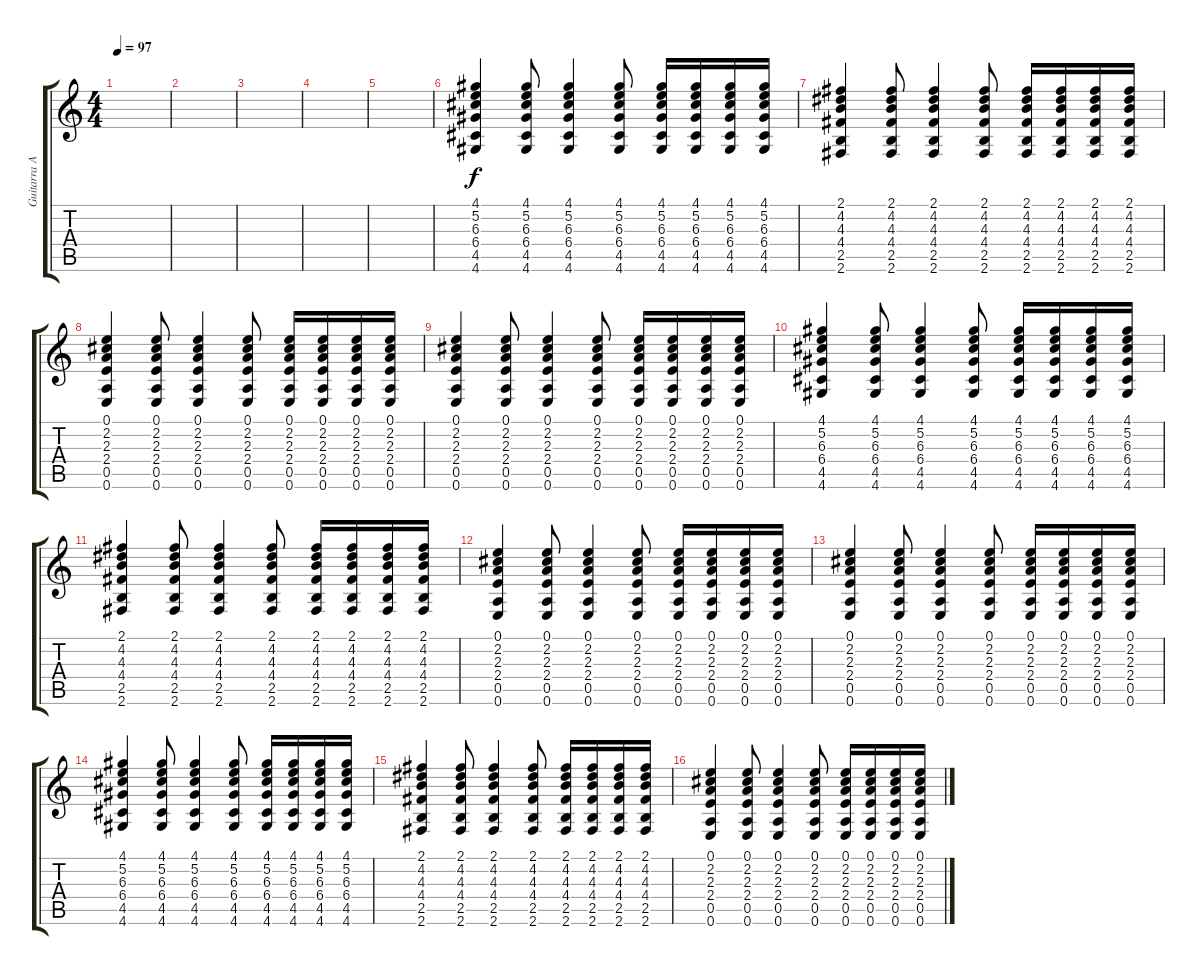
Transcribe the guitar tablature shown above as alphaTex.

\track ("Guitarra Acústica" "Guitarra A") {instrument acousticguitarnylon}
\staff {score tabs}
\tuning (E4 B3 G3 D3 A2 E2) {hide}
\ts (4 4)
\tempo 97
\clef g2
\ks c
|
|
|
|
|
(4.1 5.2 6.3 6.4 4.5 4.6).4 (4.1 5.2 6.3 6.4 4.5 4.6).8 (4.1 5.2 6.3 6.4 4.5 4.6).4 (4.1 5.2 6.3 6.4 4.5 4.6).8 (4.1 5.2 6.3 6.4 4.5 4.6).16 (4.1 5.2 6.3 6.4 4.5 4.6).16 (4.1 5.2 6.3 6.4 4.5 4.6).16 (4.1 5.2 6.3 6.4 4.5 4.6).16 |
(2.1 4.2 4.3 4.4 2.5 2.6).4 (2.1 4.2 4.3 4.4 2.5 2.6).8 (2.1 4.2 4.3 4.4 2.5 2.6).4 (2.1 4.2 4.3 4.4 2.5 2.6).8 (2.1 4.2 4.3 4.4 2.5 2.6).16 (2.1 4.2 4.3 4.4 2.5 2.6).16 (2.1 4.2 4.3 4.4 2.5 2.6).16 (2.1 4.2 4.3 4.4 2.5 2.6).16 |
(0.1 2.2 2.3 2.4 0.5 0.6).4 (0.1 2.2 2.3 2.4 0.5 0.6).8 (0.1 2.2 2.3 2.4 0.5 0.6).4 (0.1 2.2 2.3 2.4 0.5 0.6).8 (0.1 2.2 2.3 2.4 0.5 0.6).16 (0.1 2.2 2.3 2.4 0.5 0.6).16 (0.1 2.2 2.3 2.4 0.5 0.6).16 (0.1 2.2 2.3 2.4 0.5 0.6).16 |
(0.1 2.2 2.3 2.4 0.5 0.6).4 (0.1 2.2 2.3 2.4 0.5 0.6).8 (0.1 2.2 2.3 2.4 0.5 0.6).4 (0.1 2.2 2.3 2.4 0.5 0.6).8 (0.1 2.2 2.3 2.4 0.5 0.6).16 (0.1 2.2 2.3 2.4 0.5 0.6).16 (0.1 2.2 2.3 2.4 0.5 0.6).16 (0.1 2.2 2.3 2.4 0.5 0.6).16 |
(4.1 5.2 6.3 6.4 4.5 4.6).4 (4.1 5.2 6.3 6.4 4.5 4.6).8 (4.1 5.2 6.3 6.4 4.5 4.6).4 (4.1 5.2 6.3 6.4 4.5 4.6).8 (4.1 5.2 6.3 6.4 4.5 4.6).16 (4.1 5.2 6.3 6.4 4.5 4.6).16 (4.1 5.2 6.3 6.4 4.5 4.6).16 (4.1 5.2 6.3 6.4 4.5 4.6).16 |
(2.1 4.2 4.3 4.4 2.5 2.6).4 (2.1 4.2 4.3 4.4 2.5 2.6).8 (2.1 4.2 4.3 4.4 2.5 2.6).4 (2.1 4.2 4.3 4.4 2.5 2.6).8 (2.1 4.2 4.3 4.4 2.5 2.6).16 (2.1 4.2 4.3 4.4 2.5 2.6).16 (2.1 4.2 4.3 4.4 2.5 2.6).16 (2.1 4.2 4.3 4.4 2.5 2.6).16 |
(0.1 2.2 2.3 2.4 0.5 0.6).4 (0.1 2.2 2.3 2.4 0.5 0.6).8 (0.1 2.2 2.3 2.4 0.5 0.6).4 (0.1 2.2 2.3 2.4 0.5 0.6).8 (0.1 2.2 2.3 2.4 0.5 0.6).16 (0.1 2.2 2.3 2.4 0.5 0.6).16 (0.1 2.2 2.3 2.4 0.5 0.6).16 (0.1 2.2 2.3 2.4 0.5 0.6).16 |
(0.1 2.2 2.3 2.4 0.5 0.6).4 (0.1 2.2 2.3 2.4 0.5 0.6).8 (0.1 2.2 2.3 2.4 0.5 0.6).4 (0.1 2.2 2.3 2.4 0.5 0.6).8 (0.1 2.2 2.3 2.4 0.5 0.6).16 (0.1 2.2 2.3 2.4 0.5 0.6).16 (0.1 2.2 2.3 2.4 0.5 0.6).16 (0.1 2.2 2.3 2.4 0.5 0.6).16 |
(4.1 5.2 6.3 6.4 4.5 4.6).4 (4.1 5.2 6.3 6.4 4.5 4.6).8 (4.1 5.2 6.3 6.4 4.5 4.6).4 (4.1 5.2 6.3 6.4 4.5 4.6).8 (4.1 5.2 6.3 6.4 4.5 4.6).16 (4.1 5.2 6.3 6.4 4.5 4.6).16 (4.1 5.2 6.3 6.4 4.5 4.6).16 (4.1 5.2 6.3 6.4 4.5 4.6).16 |
(2.1 4.2 4.3 4.4 2.5 2.6).4 (2.1 4.2 4.3 4.4 2.5 2.6).8 (2.1 4.2 4.3 4.4 2.5 2.6).4 (2.1 4.2 4.3 4.4 2.5 2.6).8 (2.1 4.2 4.3 4.4 2.5 2.6).16 (2.1 4.2 4.3 4.4 2.5 2.6).16 (2.1 4.2 4.3 4.4 2.5 2.6).16 (2.1 4.2 4.3 4.4 2.5 2.6).16 |
(0.1 2.2 2.3 2.4 0.5 0.6).4 (0.1 2.2 2.3 2.4 0.5 0.6).8 (0.1 2.2 2.3 2.4 0.5 0.6).4 (0.1 2.2 2.3 2.4 0.5 0.6).8 (0.1 2.2 2.3 2.4 0.5 0.6).16 (0.1 2.2 2.3 2.4 0.5 0.6).16 (0.1 2.2 2.3 2.4 0.5 0.6).16 (0.1 2.2 2.3 2.4 0.5 0.6).16
